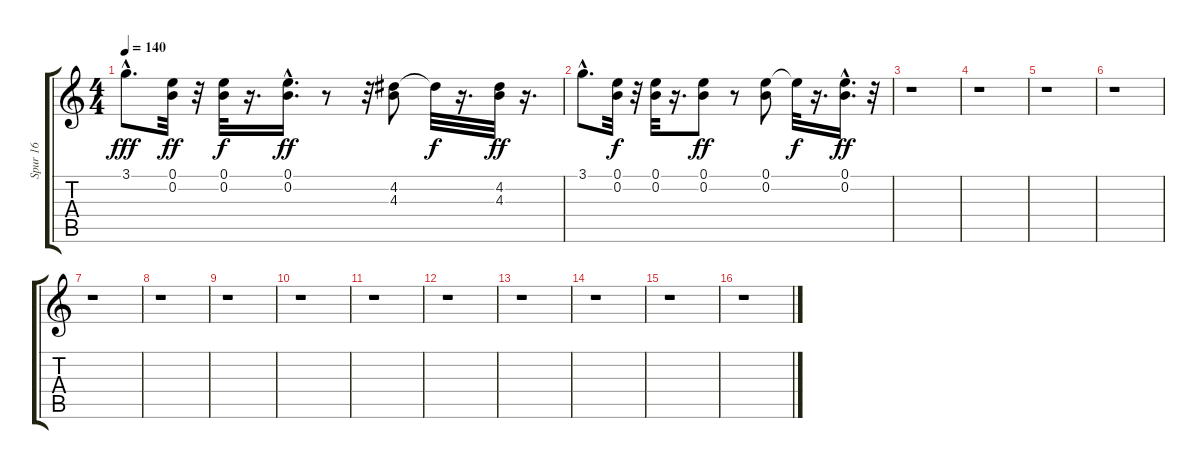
\track ("Spur 16" "Spur 16") {instrument acousticguitarsteel}
\staff {score tabs}
\tuning (E4 B3 G3 D3 A2 E2) {hide}
\ts (4 4)
\tempo 140
\clef g2
\ks c
3.1{hac}.8{d dy fff} (0.1 0.2).32{dy ff} r.32 (0.1 0.2).32{dy f} r.16{d} (0.1{hac} 0.2{hac}).16{d dy ff} r.8 r.32 (4.2 4.3).8 4.2{t}.32{dy f} r.16{d} (4.2 4.3).32{dy ff} r.16{d} |
3.1{hac}.8{d} (0.1 0.2).32{dy f} r.32 (0.1 0.2).32 r.16{d} (0.1 0.2).8{dy ff} r.8 (0.1 0.2).8 0.1{t}.32{dy f} r.16{d} (0.1{hac} 0.2{hac}).16{d dy ff} r.32 |
r.1 |
r.1 |
r.1 |
r.1 |
r.1 |
r.1 |
r.1 |
r.1 |
r.1 |
r.1 |
r.1 |
r.1 |
r.1 |
r.1
